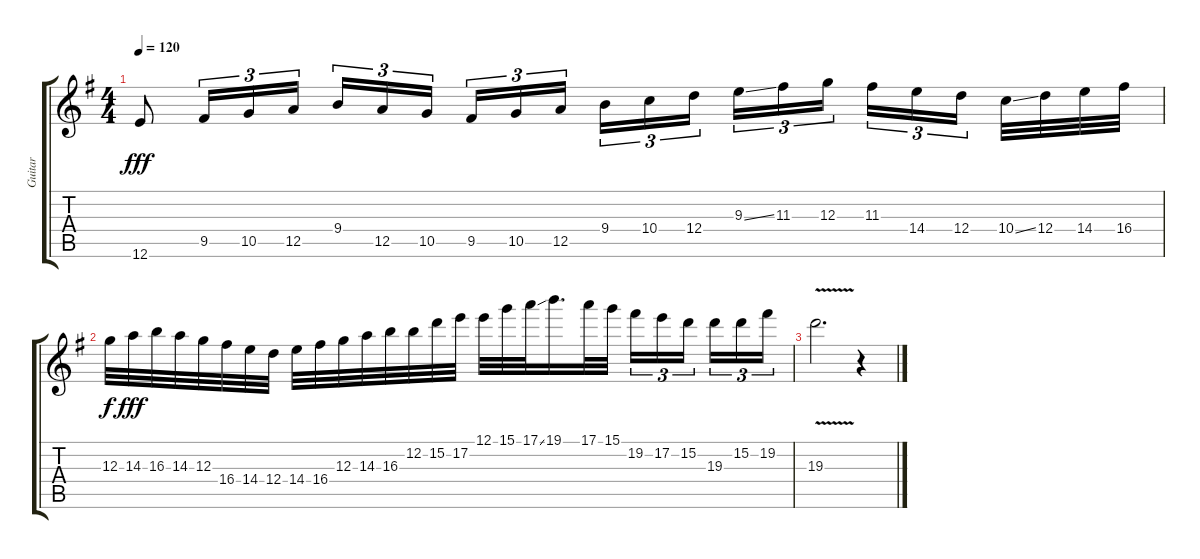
\track ("Guitar" "Guitar") {instrument overdrivenguitar}
\staff {score tabs}
\tuning (E4 B3 G3 D3 A2 E2) {hide}
\ts (4 4)
\tempo 120
\clef g2
\ks eminor
12.6.8{dy fff} 9.5.16{tu (3 2)} 10.5.16{tu (3 2)} 12.5.16{tu (3 2)} 9.4.16{tu (3 2)} 12.5.16{tu (3 2)} 10.5.16{tu (3 2) beam splitsecondary} 9.5.16{tu (3 2)} 10.5.16{tu (3 2)} 12.5.16{tu (3 2)} 9.4.16{tu (3 2)} 10.4.16{tu (3 2)} 12.4.16{tu (3 2) beam splitsecondary} 9.3{ss}.16{tu (3 2)} 11.3.16{tu (3 2)} 12.3.16{tu (3 2)} 11.3.16{tu (3 2)} 14.4.16{tu (3 2)} 12.4.16{tu (3 2) beam splitsecondary} 10.4{ss}.32 12.4.32 14.4.32 16.4.32 |
12.3.32{dy f} 14.3.32{dy fff} 16.3.32 14.3.32 12.3.32 16.4.32 14.4.32 12.4.32 14.4.32 16.4.32 12.3.32 14.3.32 16.3.32 12.2.32 15.2.32 17.2.32 12.1.32 15.1.32 17.1{ss}.32 19.1.16{d} 17.1.32 15.1.32 19.2.16{tu (3 2)} 17.2.16{tu (3 2)} 15.2.16{tu (3 2) beam splitsecondary} 19.3.16{tu (3 2)} 15.2.16{tu (3 2)} 19.2.16{tu (3 2)} |
19.3{v}.2{d} r.4
